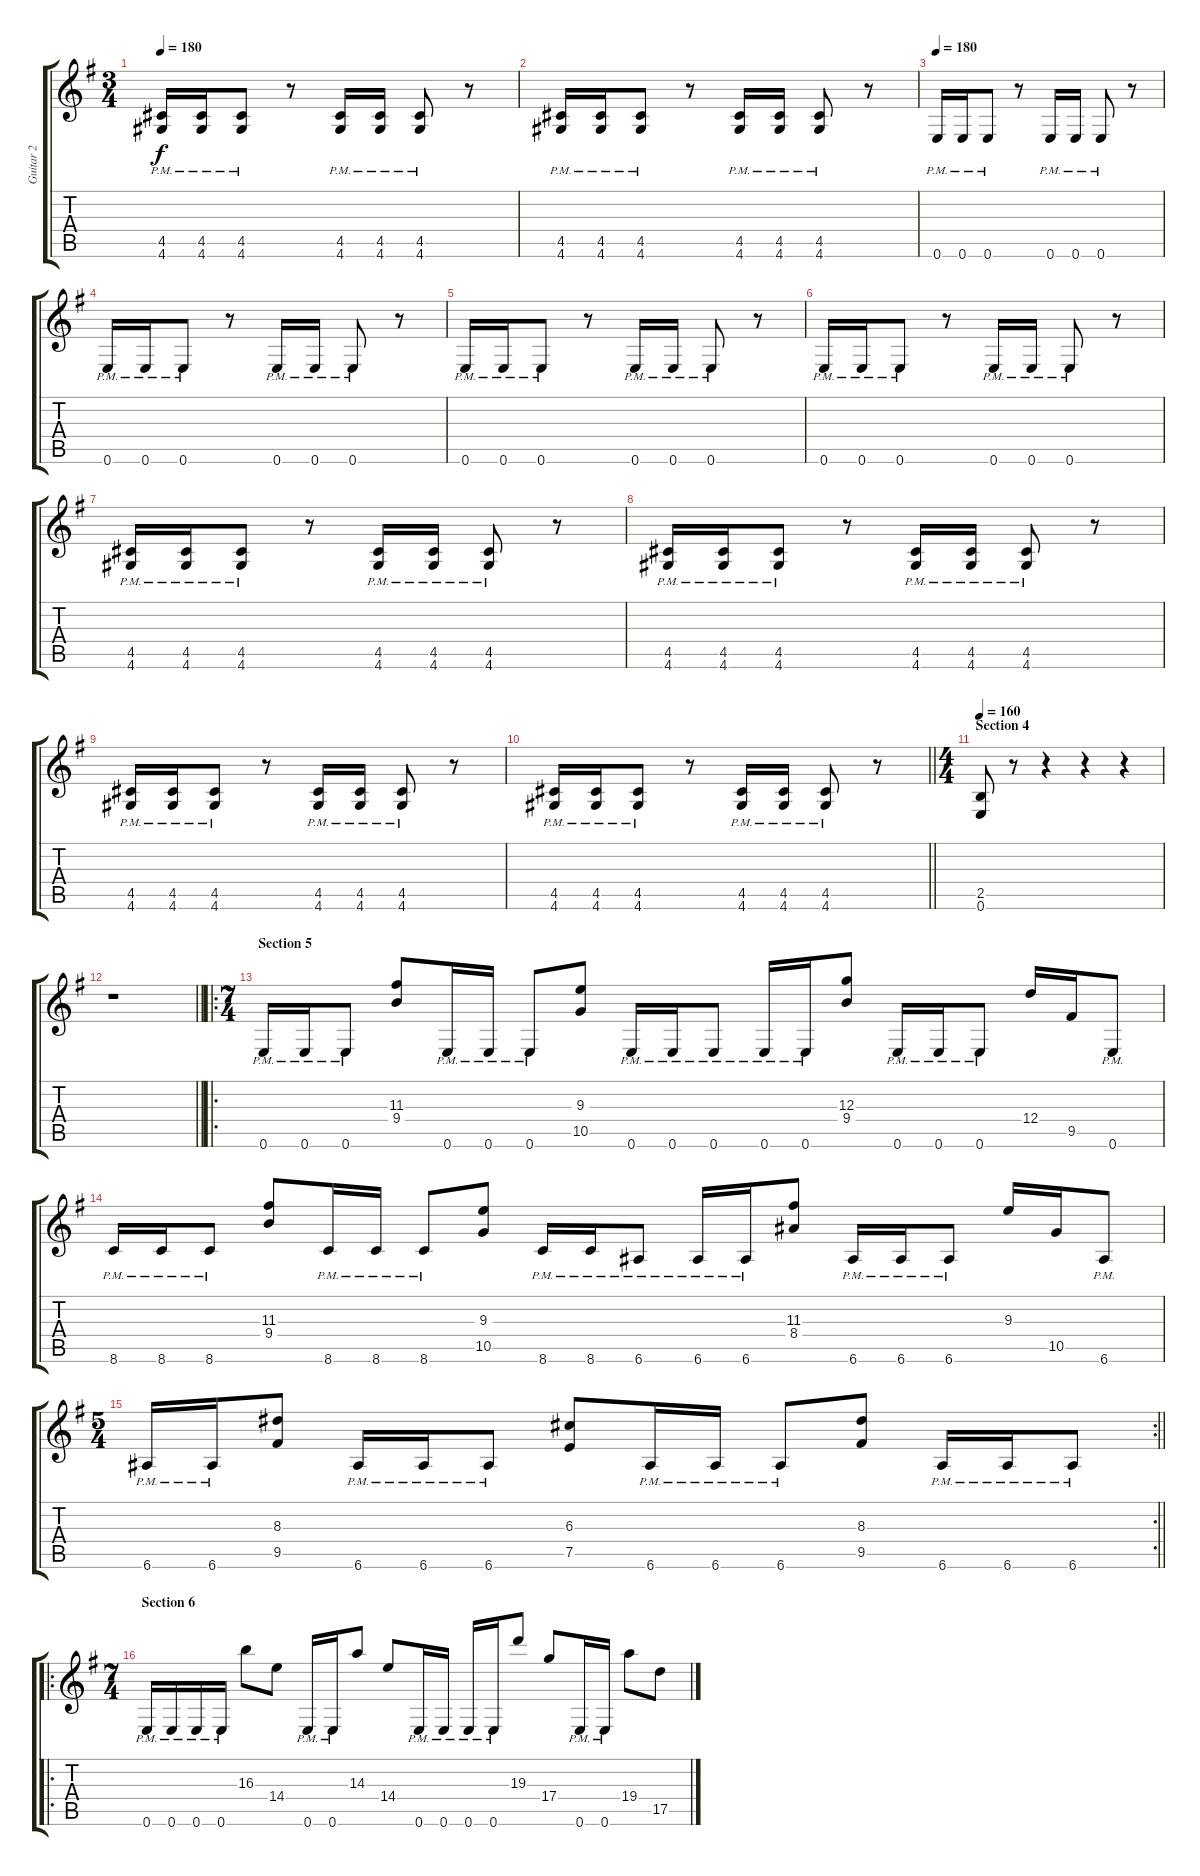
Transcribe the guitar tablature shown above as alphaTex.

\track ("Guitar 2" "Guitar 2") {instrument distortionguitar}
\staff {score tabs}
\tuning (E4 B3 G3 D3 A2 E2) {hide}
\ts (3 4)
\tempo 180
\clef g2
\ks eminor
(4.5{pm} 4.6{pm}).16{dy f} (4.5{pm} 4.6{pm}).16 (4.5{pm} 4.6{pm}).8 r.8 (4.5{pm} 4.6{pm}).16 (4.5{pm} 4.6{pm}).16 (4.5{pm} 4.6{pm}).8 r.8 |
(4.5{pm} 4.6{pm}).16 (4.5{pm} 4.6{pm}).16 (4.5{pm} 4.6{pm}).8 r.8 (4.5{pm} 4.6{pm}).16 (4.5{pm} 4.6{pm}).16 (4.5{pm} 4.6{pm}).8 r.8 |
\tempo 180
0.6{pm}.16 0.6{pm}.16 0.6{pm}.8 r.8 0.6{pm}.16 0.6{pm}.16 0.6{pm}.8 r.8 |
0.6{pm}.16 0.6{pm}.16 0.6{pm}.8 r.8 0.6{pm}.16 0.6{pm}.16 0.6{pm}.8 r.8 |
0.6{pm}.16 0.6{pm}.16 0.6{pm}.8 r.8 0.6{pm}.16 0.6{pm}.16 0.6{pm}.8 r.8 |
0.6{pm}.16 0.6{pm}.16 0.6{pm}.8 r.8 0.6{pm}.16 0.6{pm}.16 0.6{pm}.8 r.8 |
(4.5{pm} 4.6{pm}).16 (4.5{pm} 4.6{pm}).16 (4.5{pm} 4.6{pm}).8 r.8 (4.5{pm} 4.6{pm}).16 (4.5{pm} 4.6{pm}).16 (4.5{pm} 4.6{pm}).8 r.8 |
(4.5{pm} 4.6{pm}).16 (4.5{pm} 4.6{pm}).16 (4.5{pm} 4.6{pm}).8 r.8 (4.5{pm} 4.6{pm}).16 (4.5{pm} 4.6{pm}).16 (4.5{pm} 4.6{pm}).8 r.8 |
(4.5{pm} 4.6{pm}).16 (4.5{pm} 4.6{pm}).16 (4.5{pm} 4.6{pm}).8 r.8 (4.5{pm} 4.6{pm}).16 (4.5{pm} 4.6{pm}).16 (4.5{pm} 4.6{pm}).8 r.8 |
\barLineRight lightlight
(4.5{pm} 4.6{pm}).16 (4.5{pm} 4.6{pm}).16 (4.5{pm} 4.6{pm}).8 r.8 (4.5{pm} 4.6{pm}).16 (4.5{pm} 4.6{pm}).16 (4.5{pm} 4.6{pm}).8 r.8 |
\ts (4 4)
\section ("" "Section 4")
\tempo 160
(2.5 0.6).8 r.8 r.4 r.4 r.4 |
\barLineRight lightlight
r.1 |
\ro
\ts (7 4)
\section ("" "Section 5")
0.6{pm}.16 0.6{pm}.16 0.6{pm}.8 (11.3 9.4).8 0.6{pm}.16 0.6{pm}.16 0.6{pm}.8 (9.3 10.5).8 0.6{pm}.16 0.6{pm}.16 0.6{pm}.8 0.6{pm}.16 0.6{pm}.16 (12.3 9.4).8 0.6{pm}.16 0.6{pm}.16 0.6{pm}.8 12.4.16 9.5.16 0.6{pm}.8 |
8.6{pm}.16 8.6{pm}.16 8.6{pm}.8 (11.3 9.4).8 8.6{pm}.16 8.6{pm}.16 8.6{pm}.8 (9.3 10.5).8 8.6{pm}.16 8.6{pm}.16 6.6{pm}.8 6.6{pm}.16 6.6{pm}.16 (11.3 8.4).8 6.6{pm}.16 6.6{pm}.16 6.6{pm}.8 9.3.16 10.5.16 6.6{pm}.8 |
\rc 2
\ts (5 4)
\barLineRight lightlight
6.6{pm}.16 6.6{pm}.16 (8.3 9.5).8 6.6{pm}.16 6.6{pm}.16 6.6{pm}.8 (6.3 7.5).8 6.6{pm}.16 6.6{pm}.16 6.6{pm}.8 (8.3 9.5).8 6.6{pm}.16 6.6{pm}.16 6.6{pm}.8 |
\ro
\ts (7 4)
\section ("" "Section 6")
0.6{pm}.16 0.6{pm}.16 0.6{pm}.16 0.6{pm}.16 16.3.8 14.4.8 0.6{pm}.16 0.6{pm}.16 14.3.8 14.4.8 0.6{pm}.16 0.6{pm}.16 0.6{pm}.16 0.6{pm}.16 19.3.8 17.4.8 0.6{pm}.16 0.6{pm}.16 19.4.8 17.5.8
